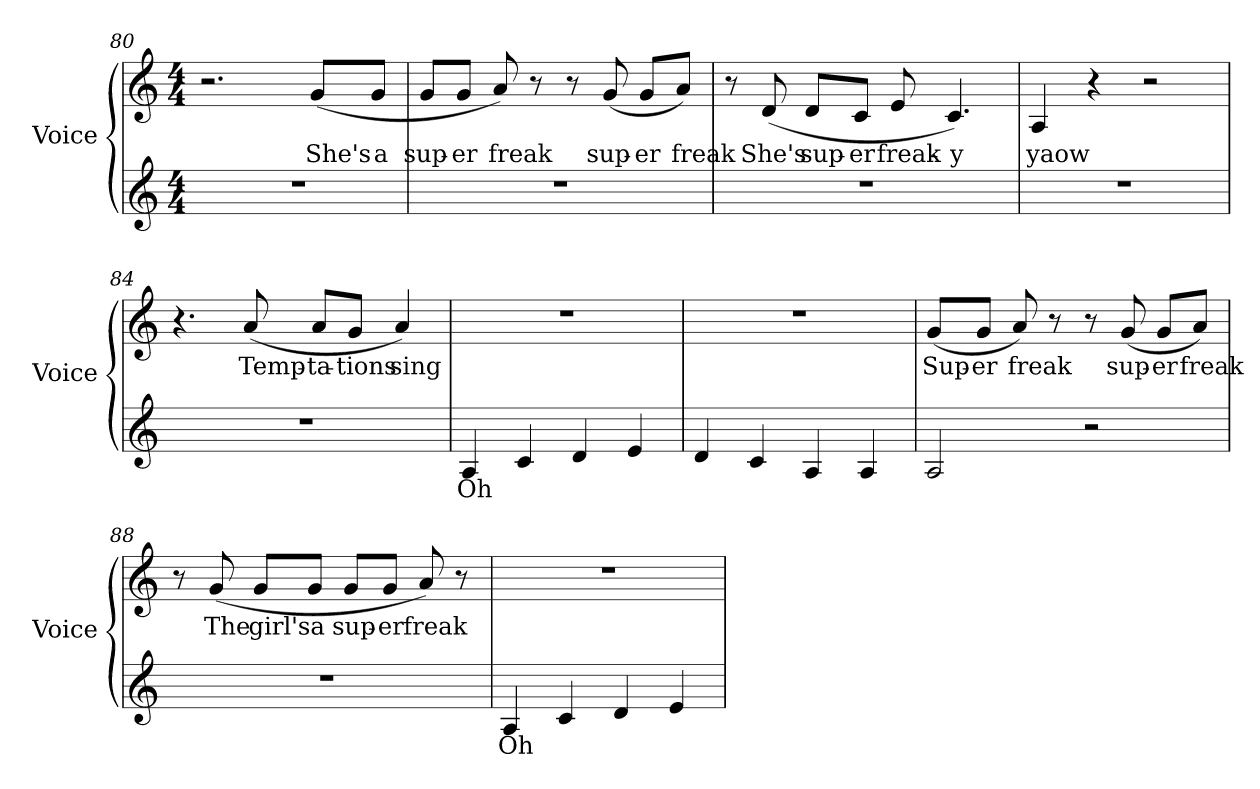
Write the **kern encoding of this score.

**kern	**text	**kern	**text
*part2	*part2	*part1	*part1
*staff2	*staff2	*staff1	*staff1
*I"Voice	*	*I"Voice	*
*I'Voice	*	*I'Voice	*
*clefG2	*	*clefG2	*
*k[]	*	*k[]	*
*a:	*	*a:	*
*M4/4	*	*M4/4	*
=80	=80	=80	=80
1r	.	2.r	.
!	!	!	!LO:LY:b:color=#000000
.	.	(8gi/L	She's
!	!	!	!LO:LY:b:color=#000000
.	.	8gi/J	a
=81	=81	=81	=81
!	!	!	!LO:LY:b:color=#000000
1r	.	8gi/L	sup-
!	!	!	!LO:LY:b:color=#000000
.	.	8gi/J	-er
!	!	!	!LO:LY:b:color=#000000
.	.	8ai/)	freak
.	.	8r	.
.	.	8r	.
!	!	!	!LO:LY:b:color=#000000
.	.	(8gi/	sup-
!	!	!	!LO:LY:b:color=#000000
.	.	8gi/L	-er
!	!	!	!LO:LY:b:color=#000000
.	.	8ai/J)	freak
!!LO:LB:g=z
=82	=82	=82	=82
1r	.	8r	.
!	!	!	!LO:LY:b:color=#000000
.	.	(8di/	She's
!	!	!	!LO:LY:b:color=#000000
.	.	8di/L	sup-
!	!	!	!LO:LY:b:color=#000000
.	.	8ci/J	-er
!	!	!	!LO:LY:b:color=#000000
.	.	8ei/	freak-
!	!	!	!LO:LY:b:color=#000000
.	.	4.ci/)	-y
=83	=83	=83	=83
!	!	!	!LO:LY:b:color=#000000
1r	.	4Ai/	yaow
.	.	4r	.
.	.	2r	.
=84	=84	=84	=84
1r	.	4.r	.
!	!	!	!LO:LY:b:color=#000000
.	.	(8ai/	Temp-
!	!	!	!LO:LY:b:color=#000000
.	.	8ai/L	-ta-
!	!	!	!LO:LY:b:color=#000000
.	.	8gi/J	-tions
!	!	!	!LO:LY:b:color=#000000
.	.	4ai/)	sing
=85	=85	=85	=85
!	!LO:LY:b:color=#000000	!	!
4Ai/	Oh	1r	.
4ci/	.	.	.
4di/	.	.	.
4ei/	.	.	.
=86	=86	=86	=86
4di/	.	1r	.
4ci/	.	.	.
4Ai/	.	.	.
4Ai/	.	.	.
!!LO:PB:g=z
=87	=87	=87	=87
!	!	!	!LO:LY:b:color=#000000
2Ai/	.	(8gi/L	Sup-
!	!	!	!LO:LY:b:color=#000000
.	.	8gi/J	-er
!	!	!	!LO:LY:b:color=#000000
.	.	8ai/)	freak
.	.	8r	.
2r	.	8r	.
!	!	!	!LO:LY:b:color=#000000
.	.	(8gi/	sup-
!	!	!	!LO:LY:b:color=#000000
.	.	8gi/L	-er
!	!	!	!LO:LY:b:color=#000000
.	.	8ai/J)	freak
=88	=88	=88	=88
1r	.	8r	.
!	!	!	!LO:LY:b:color=#000000
.	.	(8gi/	The
!	!	!	!LO:LY:b:color=#000000
.	.	8gi/L	girl's
!	!	!	!LO:LY:b:color=#000000
.	.	8gi/J	a
!	!	!	!LO:LY:b:color=#000000
.	.	8gi/L	sup-
!	!	!	!LO:LY:b:color=#000000
.	.	8gi/J	-er
!	!	!	!LO:LY:b:color=#000000
.	.	8ai/)	freak
.	.	8r	.
=89	=89	=89	=89
!	!LO:LY:b:color=#000000	!	!
4Ai/	Oh	1r	.
4ci/	.	.	.
4di/	.	.	.
4ei/	.	.	.
=	=	=	=
*-	*-	*-	*-
